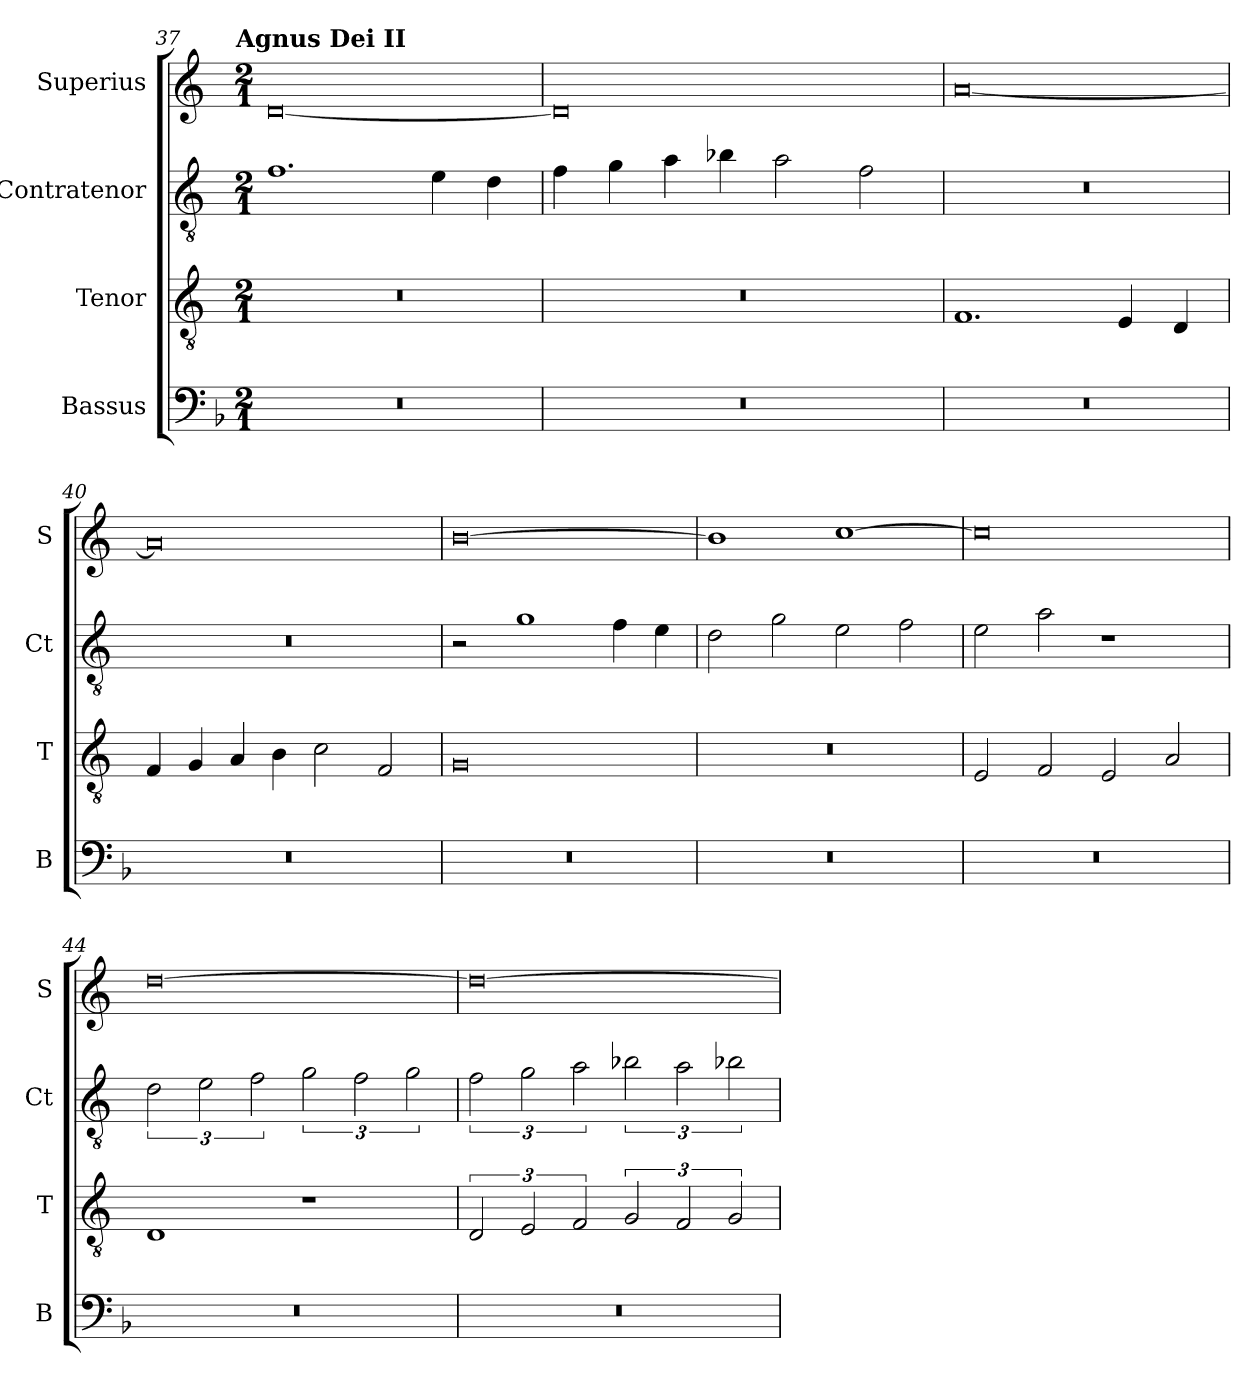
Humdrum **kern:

**kern	**kern	**kern	**kern
*part4	*part3	*part2	*part1
*staff4	*staff3	*staff2	*staff1
*I"Bassus	*I"Tenor	*I"Contratenor	*I"Superius
*I'B	*I'T	*I'Ct	*I'S
!!LO:LB:g=z
*clefF4	*clefGv2	*clefGv2	*clefG2
*k[b-]	*k[]	*k[]	*k[]
!!LO:TX:omd:t=Agnus Dei II
*M2/1	*M2/1	*M2/1	*M2/1
=37	=37	=37	=37
0r	0r	1.f	[0d
.	.	4e	.
.	.	4d	.
=38	=38	=38	=38
0r	0r	4f	0d]
.	.	4g	.
.	.	4a	.
.	.	4b-X	.
.	.	2a	.
.	.	2f	.
=39	=39	=39	=39
0r	1.F	0r	[0a
.	4E	.	.
.	4D	.	.
=40	=40	=40	=40
0r	4F	0r	0a]
.	4G	.	.
.	4A	.	.
.	4B	.	.
.	2c	.	.
.	2F	.	.
=41	=41	=41	=41
0r	0G	2r	[0b
.	.	1g	.
.	.	4f	.
.	.	4e	.
=42	=42	=42	=42
0r	0r	2d	1b]
.	.	2g	.
.	.	2e	[1cc
.	.	2f	.
=43	=43	=43	=43
0r	2E	2e	0cc]
.	2F	2a	.
.	2E	1r	.
.	2A	.	.
=44	=44	=44	=44
0r	1D	3d	[0dd
.	.	3e	.
.	.	3f	.
.	1r	3g	.
.	.	3f	.
.	.	3g	.
=45	=45	=45	=45
0r	3D	3f	0dd_
.	3E	3g	.
.	3F	3a	.
.	3G	3b-X	.
.	3F	3a	.
.	3G	3b-X	.
=	=	=	=
*-	*-	*-	*-
